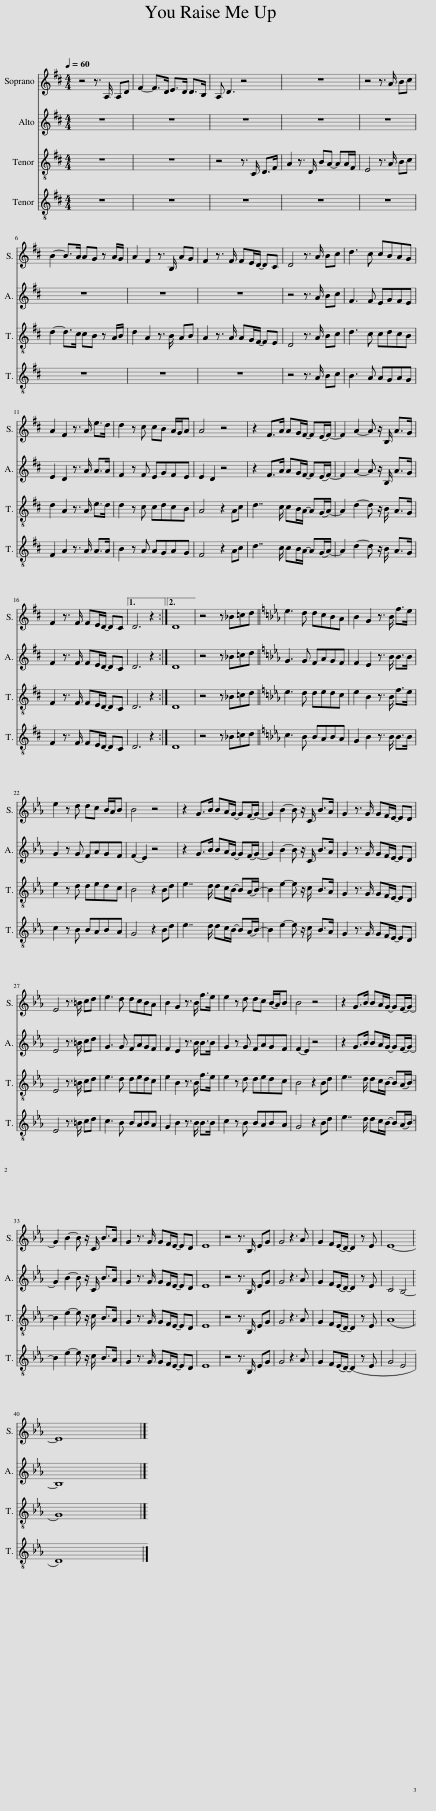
X:1
%%score 1 2 3 4
L:1/8
Q:1/4=60
M:4/4
I:linebreak $
K:D
V:1 treble
V:2 treble
V:3 treble-8
V:4 treble-8
V:1
 z4 z3/2 A,/ A,D | F2- F>D E>D D>B, | A, D3 z4 | z8 | z4 z3/2 A/ Bc |$ %5
 B2- B>A AG z A/G/ | A2 F2 z3/2 B,/ AG | F2 z3/2 F/ FE/D/- DC | D4 z3/2 A/ Bc | d3 c cBAG |$ %10
 A2 F2 z3/2 A/ e>d | d2 z c cB A/G/A | A4 z4 | z2 F>A AG/F/- F(E/F/-) | F2 A2- A z/ B,/ A>G |$ %15
 F2 z3/2 F/ FE/D/- DC |1 D6 z2 :|2 D8 || z4 z _B=cd ||[K:Eb] e3 d dcBA | %20
 B2 G2 z3/2 B/ f>e |$ e2 z d dc B/A/B | B4 z4 | z2 G>B BA/G/- G(F/G/-) | G2 B2- B z/ C/ B>A | %25
 G2 z3/2 G/ GF/E/- ED |$ E4 z3/2 =B/ cd | e3 d dcBA | B2 G2 z3/2 B/ f>e | e2 z d dc (B/A/)B | %30
 B4 z4 | z2 G>B BA/G/- G(F/G/-) |$ G2 B2- B z/ C/ B>A | G2 z3/2 G/ GF/E/- ED | E8 | %35
 z4 z3/2 B,/ EG | G4 z3 A | G2 F(E/D/-) D2 z E | E8- |$ E8 |] %40
V:2
 z8 | z8 | z8 | z8 | z8 |$ %5
 z8 | z8 | z8 | z4 z3/2 A/ Bc | F3 F EGFE |$ %10
 E2 D2 z3/2 A/ A>A | F2 z F EGFE | E2 D2 z4 | z2 F>A AG/F/- F(E/F/-) | F2 A2- A z/ B,/ A>G |$ %15
 F2 z3/2 F/ FE/D/- DC |1 D6 z2 :|2 D8 || z4 z _B=cd ||[K:Eb] G3 G FAGF | %20
 F2 E2 z3/2 B/ B>B |$ G2 z G FAGF | (F2 E2) z4 | z2 G>B BA/G/- G(F/G/-) | G2 B2- B z/ C/ B>A | %25
 G2 z3/2 G/ GF/E/- ED |$ E4 z3/2 =B/ cd | G3 G FAGF | F2 E2 z3/2 B/ B>B | G2 z G FAGF | %30
 (F2 E2) z4 | z2 G>B BA/G/- G(F/G/-) |$ G2 B2- B z/ C/ B>A | G2 z3/2 G/ GF/E/- ED | E8 | %35
 z4 z3/2 B,/ EG | G4 z3 A | G2 F(E/D/-) D2 z E | C4 B,4- |$ B,8 |] %40
V:3
 z8 | z8 | z4 z3/2 C/ D>F | A2 z3/2 D/ BA- AA/F/ | E4 z3/2 A/ Bc |$ %5
 d2- d>c cB z A/B/ | d2 A2 z3/2 B/ AB | A2 z3/2 A/ AG/F/- FE | D4 z3/2 A/ Bc | d3 c cdcB |$ %10
 d2 A2 z3/2 A/ e>d | d2 z c cdcB | A4 z2 Ac | d7/2 c/ cB/A/- A(G/A/-) | A2 d2- d z/ B/ A>G |$ %15
 F2 z3/2 F/ FE/D/- DC |1 D6 z2 :|2 D8 || z4 z _B=cd ||[K:Eb] e3 d dedc | %20
 e2 B2 z3/2 B/ f>e |$ e2 z d dedc | B4 z2 Bd | e7/2 d/ dc/B/- B(A/B/-) | B2 e2- e z/ c/ B>A | %25
 G2 z3/2 G/ GF/E/- ED |$ E4 z3/2 =B/ cd | e3 d dedc | e2 B2 z3/2 B/ f>e | e2 z d dedc | %30
 B4 z2 Bd | e7/2 d/ dc/B/- B(A/B/-) |$ B2 e2- e z/ c/ B>A | G2 z3/2 G/ GF/E/- ED | E8 | %35
 z4 z3/2 B,/ EG | G4 z3 A | G2 F(E/D/-) D2 z E | (A8 |$ G8) |] %40
V:4
 z8 | z8 | z8 | z8 | z8 |$ %5
 z8 | z8 | z8 | z4 z3/2 A/ Bc | B3 A AGAG |$ %10
 F2 A2 z3/2 A/ A>A | B2 z A AGAG | F4 z2 Ac | d7/2 c/ cB/A/- A(G/A/-) | A2 d2- d z/ B/ A>G |$ %15
 F2 z3/2 F/ FE/D/- DC |1 D6 z2 :|2 D8 || z4 z _B=cd ||[K:Eb] c3 B BABA | %20
 G2 B2 z3/2 B/ B>B |$ c2 z B BABA | G4 z2 Bd | e7/2 d/ dc/B/- B(A/B/-) | B2 e2- e z/ c/ B>A | %25
 G2 z3/2 G/ GF/E/- ED |$ E4 z3/2 =B/ cd | c3 B BABA | G2 B2 z3/2 B/ B>B | c2 z B BABA | %30
 G4 z2 Bd | e7/2 d/ dc/B/- B(A/B/-) |$ B2 e2- e z/ c/ B>A | G2 z3/2 G/ GF/E/- ED | E8 | %35
 z4 z3/2 B,/ EG | G4 z3 A | G2 F(E/D/-) D2 z E | G4 (E4 |$ D8) |] %40
